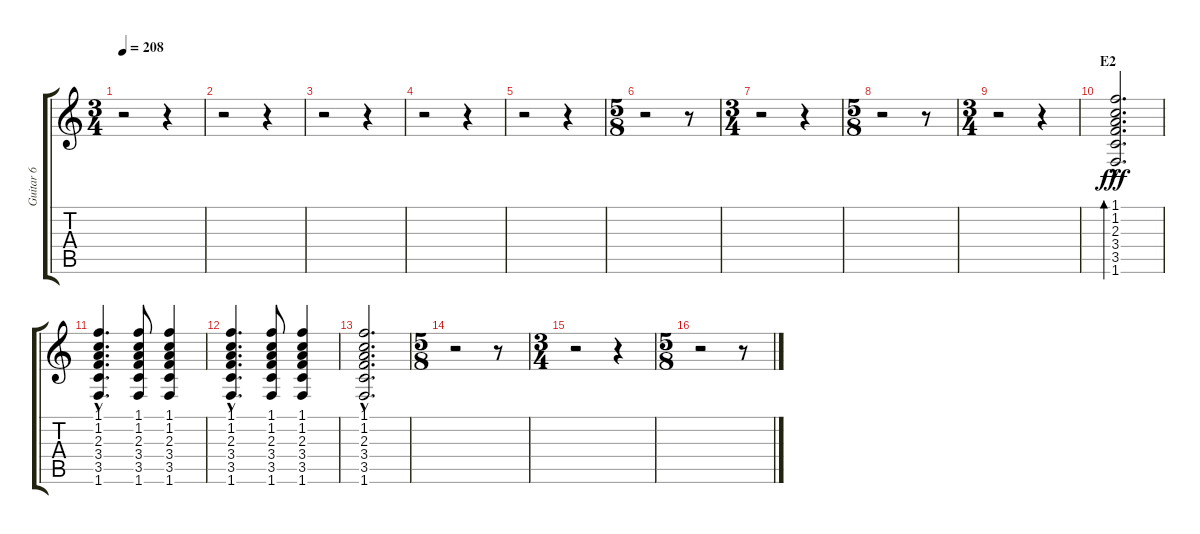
\track ("Guitar 6" "Guitar 6") {instrument acousticguitarsteel}
\staff {score tabs}
\tuning (E4 B3 G3 D3 A2 E2) {hide}
\ts (3 4)
\tempo 208
\clef g2
\ks c
r.2{dy fff} r.4 |
r.2 r.4 |
r.2 r.4 |
r.2 r.4 |
r.2 r.4 |
\ts (5 8)
r.2 r.8 |
\ts (3 4)
r.2 r.4 |
\ts (5 8)
r.2 r.8 |
\ts (3 4)
r.2 r.4 |
\section ("" "E2")
(1.1{hac} 1.2{hac} 2.3{hac} 3.4{hac} 3.5{hac} 1.6{hac}).2{d bd 240} |
(1.1{hac} 1.2{hac} 2.3{hac} 3.4{hac} 3.5{hac} 1.6{hac}).4{d} (1.1 1.2 2.3 3.4 3.5 1.6).8 (1.1 1.2 2.3 3.4 3.5 1.6).4 |
(1.1{hac} 1.2{hac} 2.3{hac} 3.4{hac} 3.5{hac} 1.6{hac}).4{d} (1.1 1.2 2.3 3.4 3.5 1.6).8 (1.1 1.2 2.3 3.4 3.5 1.6).4 |
(1.1{hac} 1.2{hac} 2.3{hac} 3.4{hac} 3.5{hac} 1.6{hac}).2{d} |
\ts (5 8)
r.2 r.8 |
\ts (3 4)
r.2 r.4 |
\ts (5 8)
r.2 r.8
